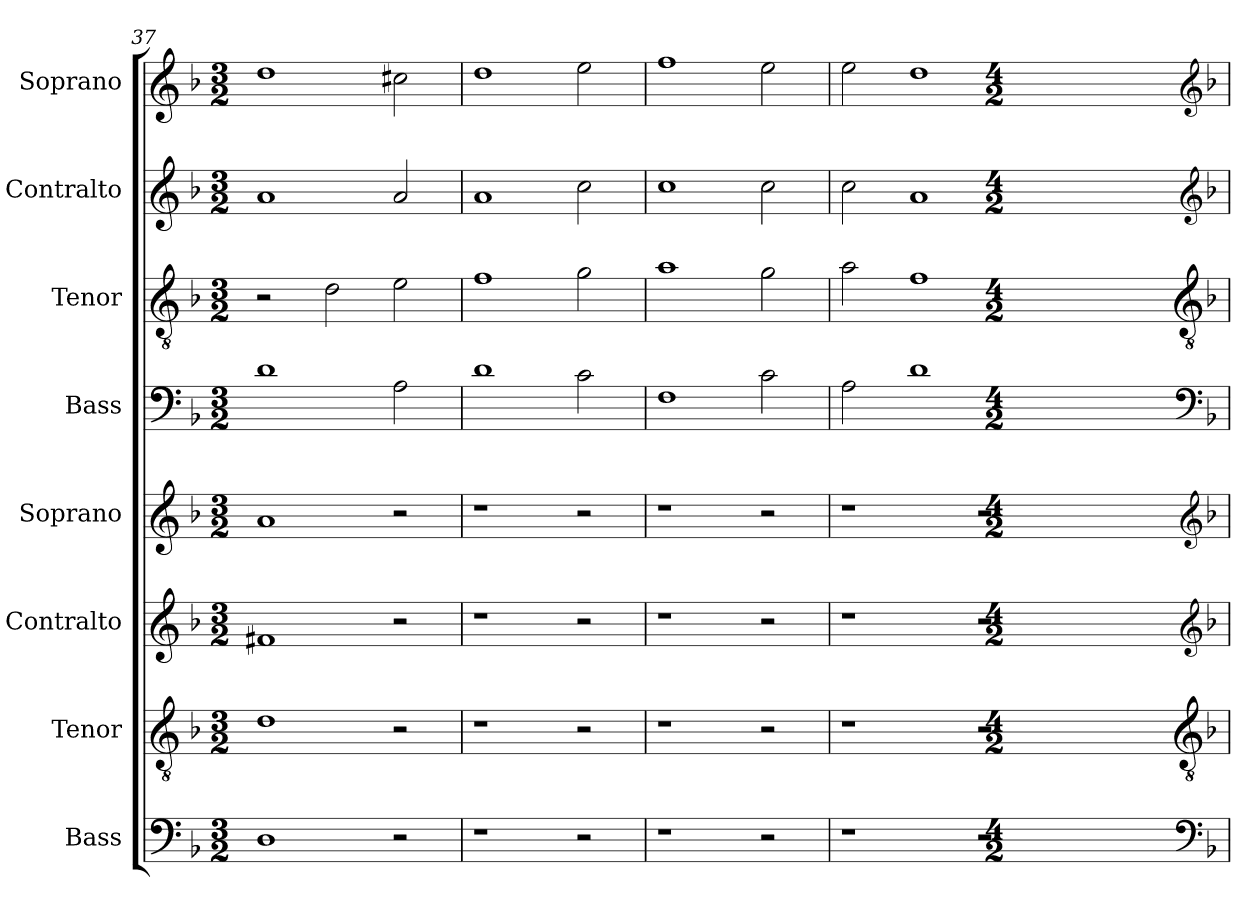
**kern	**kern	**kern	**kern	**kern	**kern	**kern	**kern
*part8	*part7	*part6	*part5	*part4	*part3	*part2	*part1
*staff8	*staff7	*staff6	*staff5	*staff4	*staff3	*staff2	*staff1
*I"Bass	*I"Tenor	*I"Contralto	*I"Soprano	*I"Bass	*I"Tenor	*I"Contralto	*I"Soprano
*I'B	*I'T	*I'A	*I'S	*I'B	*I'T	*I'A	*I'S
*clefF4	*clefGv2	*clefG2	*clefG2	*clefF4	*clefGv2	*clefG2	*clefG2
*k[b-]	*k[b-]	*k[b-]	*k[b-]	*k[b-]	*k[b-]	*k[b-]	*k[b-]
*G:dor	*G:dor	*G:dor	*G:dor	*G:dor	*G:dor	*G:dor	*G:dor
*M3/2	*M3/2	*M3/2	*M3/2	*M3/2	*M3/2	*M3/2	*M3/2
=37	=37	=37	=37	=37	=37	=37	=37
1D	1d	1f#X	1a	1d	2r	1a	1dd
.	.	.	.	.	2d	.	.
2r	2r	2r	2r	2A	2e	2a	2cc#X
=38	=38	=38	=38	=38	=38	=38	=38
1r	1r	1r	1r	1d	1f	1a	1dd
2r	2r	2r	2r	2c	2g	2cc	2ee
=39	=39	=39	=39	=39	=39	=39	=39
1r	1r	1r	1r	1F	1a	1cc	1ff
2r	2r	2r	2r	2c	2g	2cc	2ee
=40	=40	=40	=40	=40	=40	=40	=40
1r	1r	1r	1r	2A	2a	2cc	2ee
.	.	.	.	1d	1f	1a	1dd
2r	2r	2r	2r	.	.	.	.
*clefF4	*clefGv2	*clefG2	*clefG2	*clefF4	*clefGv2	*clefG2	*clefG2
*k[b-]	*k[b-]	*k[b-]	*k[b-]	*k[b-]	*k[b-]	*k[b-]	*k[b-]
*G:dor	*G:dor	*G:dor	*G:dor	*G:dor	*G:dor	*G:dor	*G:dor
*M4/2	*M4/2	*M4/2	*M4/2	*M4/2	*M4/2	*M4/2	*M4/2
=	=	=	=	=	=	=	=
*-	*-	*-	*-	*-	*-	*-	*-
